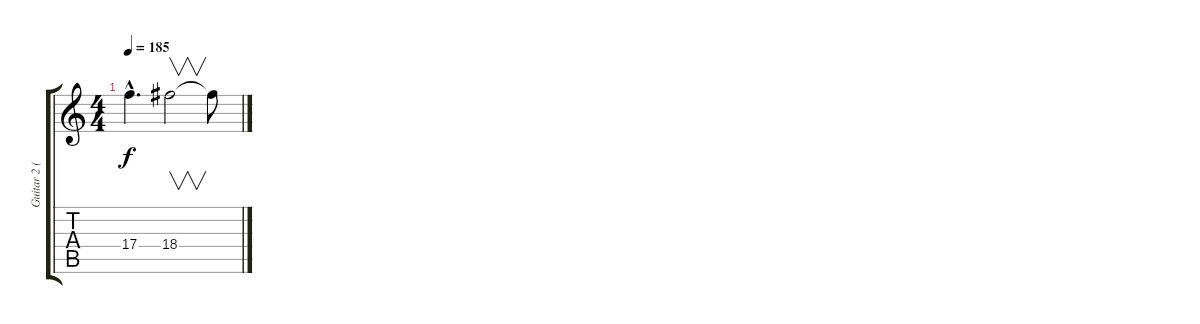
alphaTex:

\track ("Guitar 2 (Lead)" "Guitar 2 (") {instrument distortionguitar}
\staff {score tabs}
\tuning (D4 A3 F3 C3 G2 C2) {hide}
\ts (4 4)
\tempo 185
\clef g2
\ks c
17.4{hac t}.4{d dy f} 18.4.2{v} 18.4{t}.8
